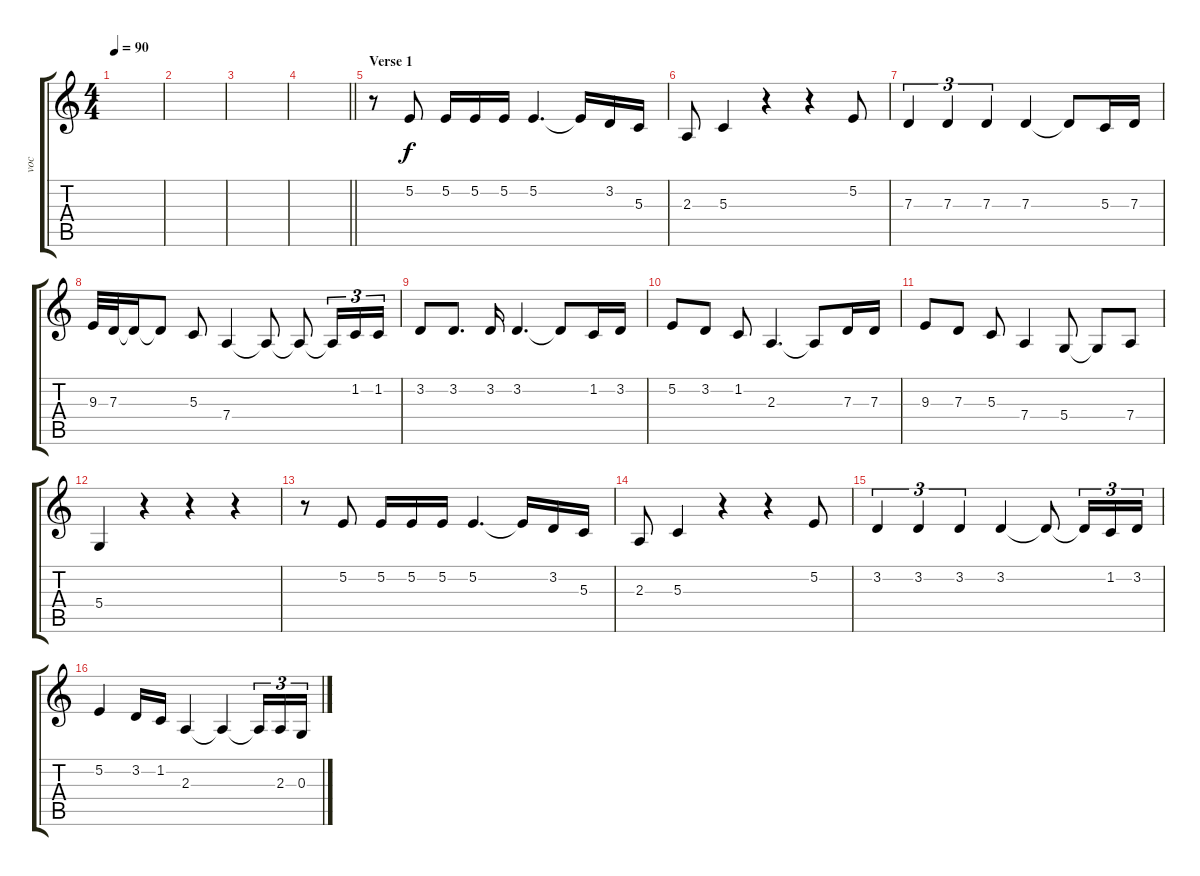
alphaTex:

\track ("voc" "voc") {instrument tenorsax}
\staff {score tabs}
\tuning (E4 B3 G3 D3 A2 E2) {hide}
\ts (4 4)
\tempo 90
\clef g2
\ks aminor
|
|
|
\barLineRight lightlight
|
\section ("" "Verse 1")
r.8 5.2.8 5.2.16 5.2.16 5.2.16 5.2.4{d} 5.2{t}.16 3.2.16 5.3.16 |
2.3.8 5.3.4 r.4 r.4 5.2.8 |
7.3.4{tu (3 2)} 7.3.4{tu (3 2)} 7.3.4{tu (3 2)} 7.3.4 7.3{t}.8 5.3.16 7.3.16 |
9.3.32 7.3.32 7.3{t}.16 7.3{t}.8 5.3.8 7.4.4 7.4{t}.8 7.4{t}.8 7.4{t}.16{tu (3 2)} 1.2.16{tu (3 2)} 1.2.16{tu (3 2)} |
3.2.8 3.2.8{d} 3.2.16 3.2.4{d} 3.2{t}.8 1.2.16 3.2.16 |
5.2.8 3.2.8 1.2.8 2.3.4{d} 2.3{t}.8 7.3.16 7.3.16 |
9.3.8 7.3.8 5.3.8 7.4.4 5.4.8 5.4{t}.8 7.4.8 |
5.4.4 r.4 r.4 r.4 |
r.8 5.2.8 5.2.16 5.2.16 5.2.16 5.2.4{d} 5.2{t}.16 3.2.16 5.3.16 |
2.3.8 5.3.4 r.4 r.4 5.2.8 |
3.2.4{tu (3 2)} 3.2.4{tu (3 2)} 3.2.4{tu (3 2)} 3.2.4 3.2{t}.8 3.2{t}.16{tu (3 2)} 1.2.16{tu (3 2)} 3.2.16{tu (3 2)} |
5.2.4 3.2.16 1.2.16 2.3.4 2.3{t}.4 2.3{t}.16{tu (3 2)} 2.3.16{tu (3 2)} 0.3.16{tu (3 2)}
